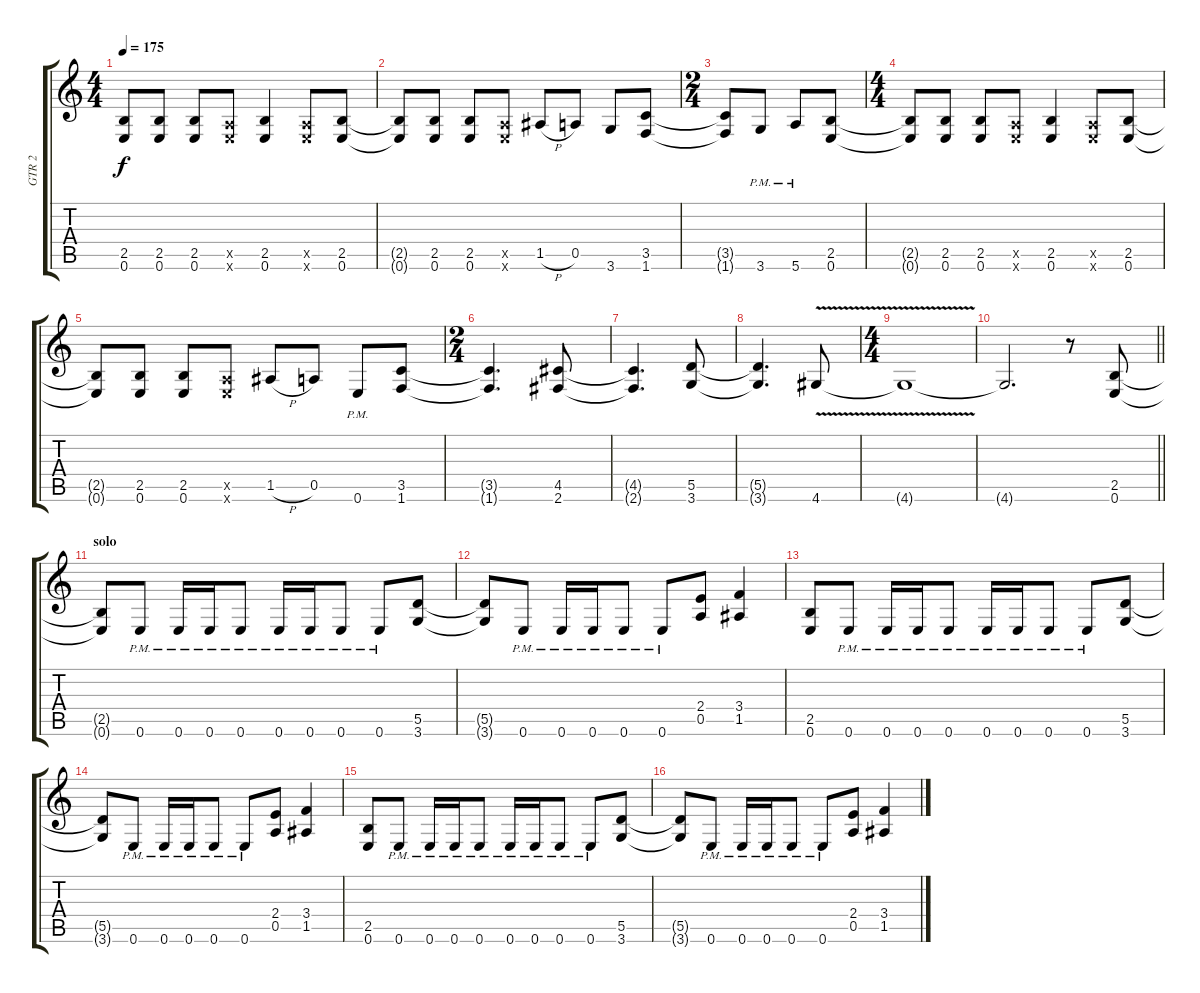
\track ("GTR 2" "GTR 2") {instrument distortionguitar}
\staff {score tabs}
\tuning (E4 B3 G3 D3 A2 E2) {hide}
\ts (4 4)
\tempo 175
\clef g2
\ks c
(2.5{t} 0.6{t}).8{dy f} (2.5 0.6).8 (2.5 0.6).8 (0.5{x} 0.6{x}).8 (2.5 0.6).4 (0.5{x} 0.6{x}).8 (2.5 0.6).8 |
(2.5{t} 0.6{t}).8 (2.5 0.6).8 (2.5 0.6).8 (0.5{x} 0.6{x}).8 1.5{h}.8 0.5.8 3.6.8 (3.5 1.6).8 |
\ts (2 4)
(3.5{t} 1.6{t}).8 3.6{pm}.8 5.6{pm}.8 (2.5 0.6).8 |
\ts (4 4)
(2.5{t} 0.6{t}).8 (2.5 0.6).8 (2.5 0.6).8 (0.5{x} 0.6{x}).8 (2.5 0.6).4 (0.5{x} 0.6{x}).8 (2.5 0.6).8 |
(2.5{t} 0.6{t}).8 (2.5 0.6).8 (2.5 0.6).8 (0.5{x} 0.6{x}).8 1.5{h}.8 0.5.8 0.6{pm}.8 (3.5 1.6).8 |
\ts (2 4)
(3.5{t} 1.6{t}).4{d} (4.5 2.6).8 |
(4.5{t} 2.6{t}).4{d} (5.5 3.6).8 |
(5.5{t} 3.6{t}).4{d} 4.6{v}.8 |
\ts (4 4)
4.6{t}.1 |
\barLineRight lightlight
4.6{t}.2{d} r.8 (2.5 0.6).8{volume 12} |
\section ("" "solo")
(2.5{t} 0.6{t}).8 0.6{pm}.8 0.6{pm}.16 0.6{pm}.16 0.6{pm}.8 0.6{pm}.16 0.6{pm}.16 0.6{pm}.8 0.6{pm}.8 (5.5 3.6).8 |
(5.5{t} 3.6{t}).8 0.6{pm}.8 0.6{pm}.16 0.6{pm}.16 0.6{pm}.8 0.6{pm}.8 (2.4 0.5).8 (3.4 1.5).4 |
(2.5 0.6).8 0.6{pm}.8 0.6{pm}.16 0.6{pm}.16 0.6{pm}.8 0.6{pm}.16 0.6{pm}.16 0.6{pm}.8 0.6{pm}.8 (5.5 3.6).8 |
(5.5{t} 3.6{t}).8 0.6{pm}.8 0.6{pm}.16 0.6{pm}.16 0.6{pm}.8 0.6{pm}.8 (2.4 0.5).8 (3.4 1.5).4 |
(2.5 0.6).8 0.6{pm}.8 0.6{pm}.16 0.6{pm}.16 0.6{pm}.8 0.6{pm}.16 0.6{pm}.16 0.6{pm}.8 0.6{pm}.8 (5.5 3.6).8 |
(5.5{t} 3.6{t}).8 0.6{pm}.8 0.6{pm}.16 0.6{pm}.16 0.6{pm}.8 0.6{pm}.8 (2.4 0.5).8 (3.4 1.5).4
